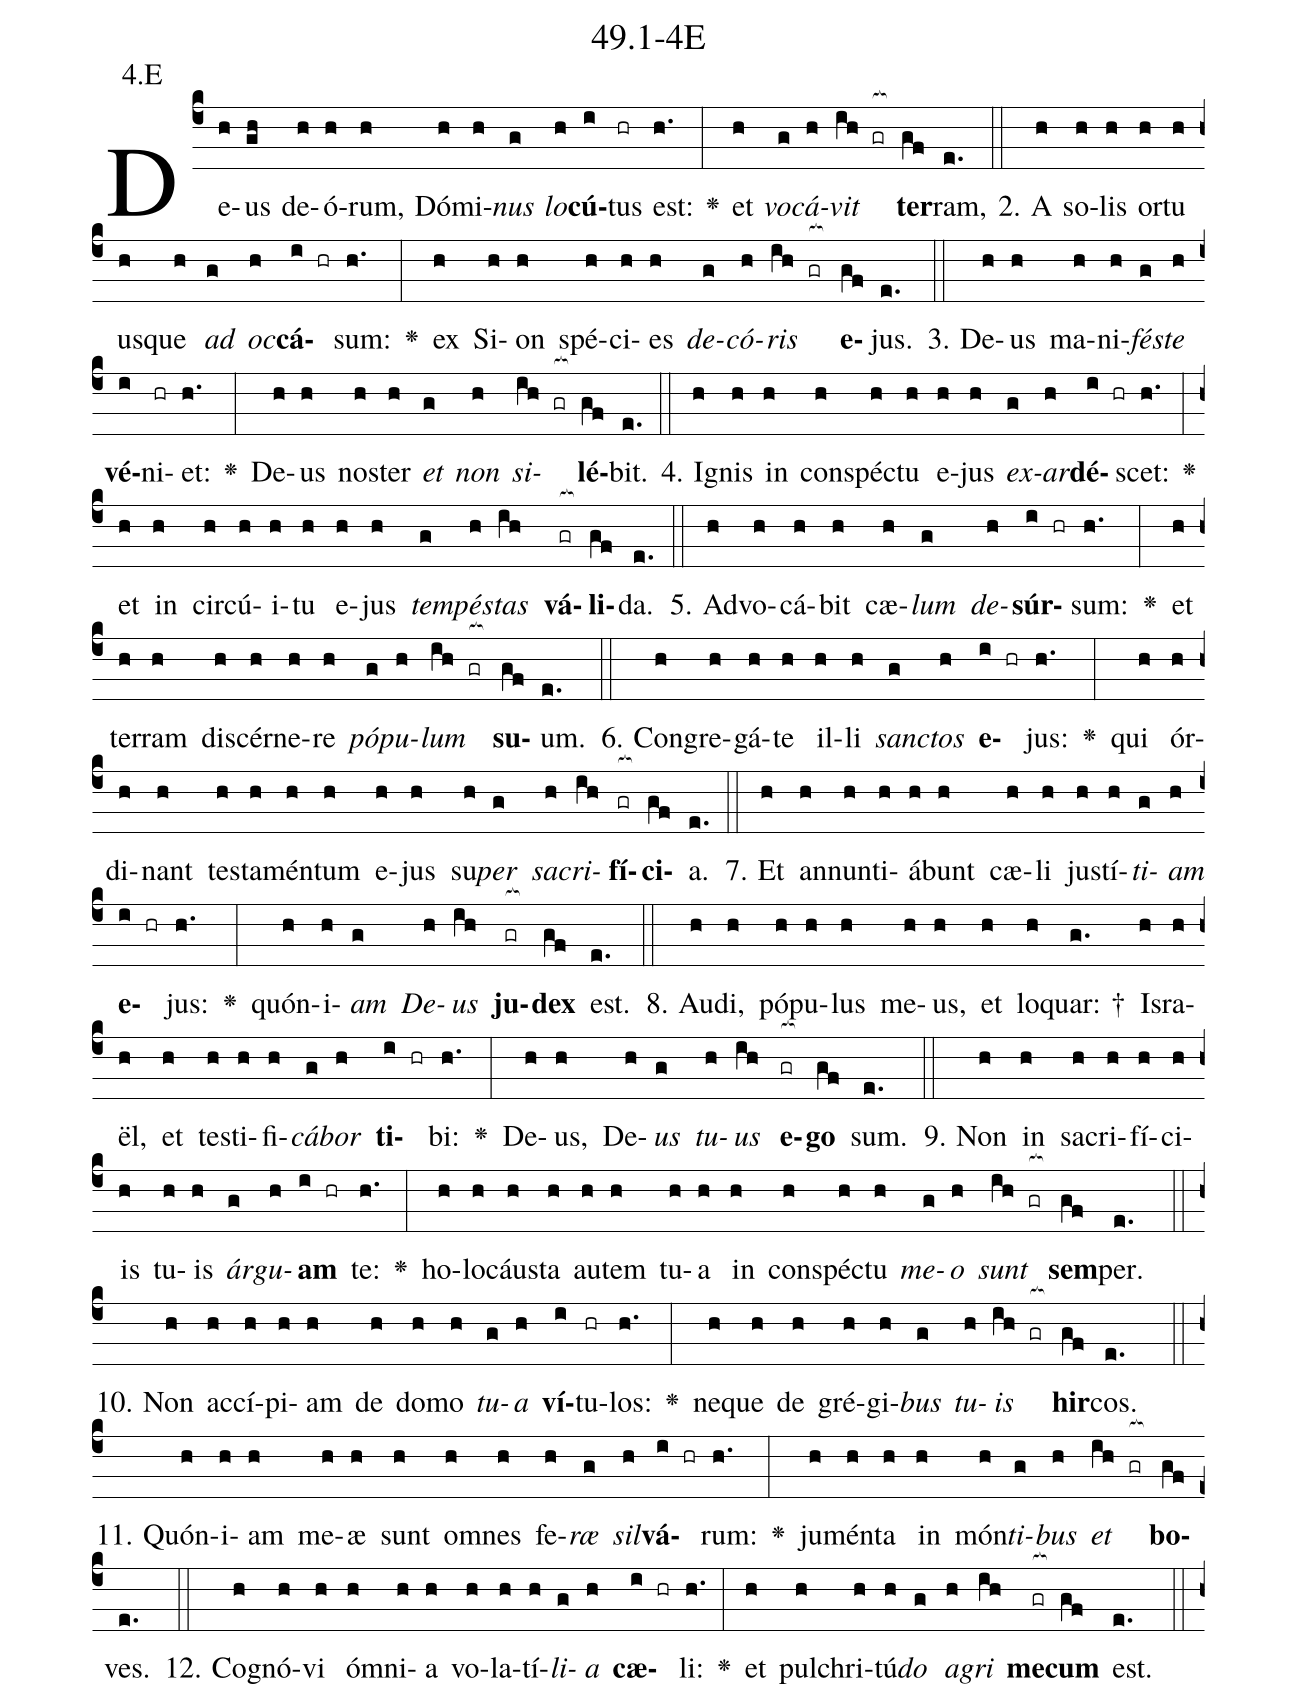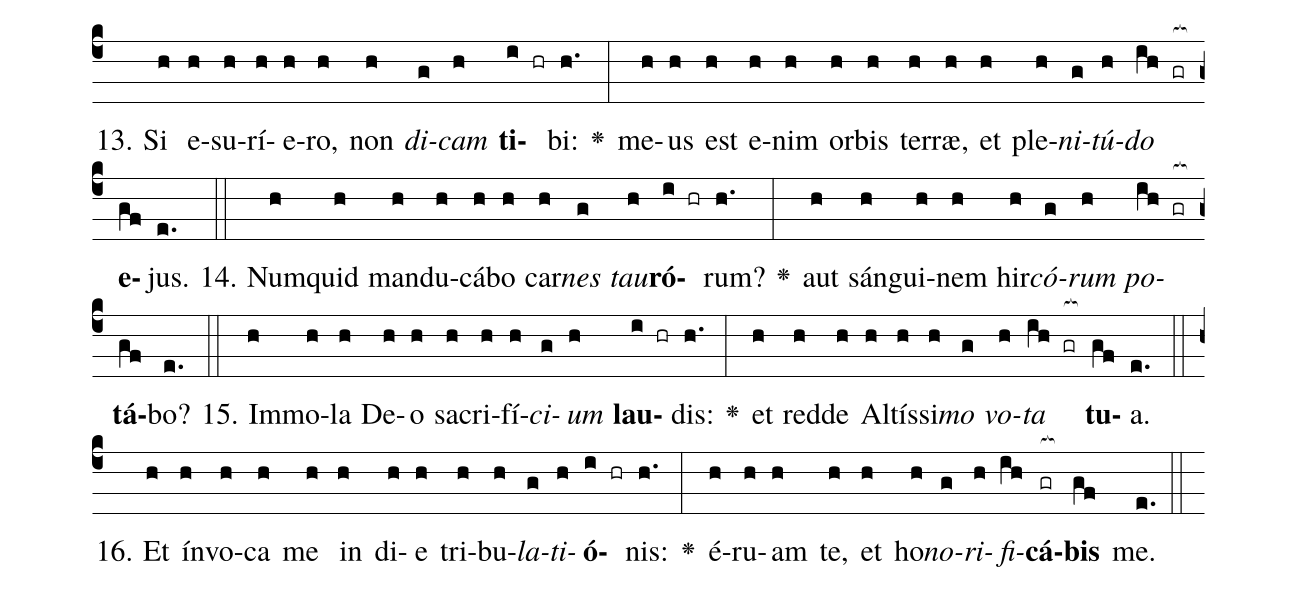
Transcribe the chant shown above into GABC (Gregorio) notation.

name: 49.1-4E;
annotation: 4.E;
%%
(c4)De(h)us(gh) de(h)ó(h)rum,(h) Dó(h)mi(h)<i>nus</i>(g) <i>lo</i>(h)<b>cú</b>(i)tus(hr) est:(h.) <v>\greheightstar</v>(:) et(h) <i>vo</i>(g)<i>cá</i>(h)<i>vit</i>(ih gr[ocb:1{]) <b>ter</b>(gf[ocb:0}])ram,(e.) (::)
2. A(h) so(h)lis(h) or(h)tu(h) us(h)que(h) <i>ad</i>(g) <i>oc</i>(h)<b>cá</b>(i hr)sum:(h.) <v>\greheightstar</v>(:) ex(h) Si(h)on(h) spé(h)ci(h)es(h) <i>de</i>(g)<i>có</i>(h)<i>ris</i>(ih gr[ocb:1{]) <b>e</b>(gf[ocb:0}])jus.(e.) (::)
3. De(h)us(h) ma(h)ni(h)<i>fés</i>(g)<i>te</i>(h) <b>vé</b>(i)ni(hr)et:(h.) <v>\greheightstar</v>(:) De(h)us(h) nos(h)ter(h) <i>et</i>(g) <i>non</i>(h) <i>si</i>(ih gr[ocb:1{])<b>lé</b>(gf[ocb:0}])bit.(e.) (::)
4. I(h)gnis(h) in(h) con(h)spéc(h)tu(h) e(h)jus(h) <i>ex</i>(g)<i>ar</i>(h)<b>dé</b>(i hr)scet:(h.) <v>\greheightstar</v>(:) et(h) in(h) cir(h)cú(h)i(h)tu(h) e(h)jus(h) <i>tem</i>(g)<i>pés</i>(h)<i>tas</i>(ih) <b>vá</b>(gr[ocb:1{])<b>li</b>(gf[ocb:0}])da.(e.) (::)
5. Ad(h)vo(h)cá(h)bit(h) cæ(h)<i>lum</i>(g) <i>de</i>(h)<b>súr</b>(i hr)sum:(h.) <v>\greheightstar</v>(:) et(h) ter(h)ram(h) di(h)scér(h)ne(h)re(h) <i>pó</i>(g)<i>pu</i>(h)<i>lum</i>(ih gr[ocb:1{]) <b>su</b>(gf[ocb:0}])um.(e.) (::)
6. Con(h)gre(h)gá(h)te(h) il(h)li(h) <i>sanc</i>(g)<i>tos</i>(h) <b>e</b>(i hr)jus:(h.) <v>\greheightstar</v>(:) qui(h) ór(h)di(h)nant(h) tes(h)ta(h)mén(h)tum(h) e(h)jus(h) su(h)<i>per</i>(g) <i>sa</i>(h)<i>cri</i>(ih)<b>fí</b>(gr[ocb:1{])<b>ci</b>(gf[ocb:0}])a.(e.) (::)
7. Et(h) an(h)nun(h)ti(h)á(h)bunt(h) cæ(h)li(h) jus(h)tí(h)<i>ti</i>(g)<i>am</i>(h) <b>e</b>(i hr)jus:(h.) <v>\greheightstar</v>(:) quón(h)i(h)<i>am</i>(g) <i>De</i>(h)<i>us</i>(ih) <b>ju</b>(gr[ocb:1{])<b>dex</b>(gf[ocb:0}]) est.(e.) (::)
8. Au(h)di,(h) pó(h)pu(h)lus(h) me(h)us,(h) et(h) lo(h)quar: †(g.) Is(h)ra(h)ël,(h) et(h) tes(h)ti(h)fi(h)<i>cá</i>(g)<i>bor</i>(h) <b>ti</b>(i hr)bi:(h.) <v>\greheightstar</v>(:) De(h)us,(h) De(h)<i>us</i>(g) <i>tu</i>(h)<i>us</i>(ih) <b>e</b>(gr[ocb:1{])<b>go</b>(gf[ocb:0}]) sum.(e.) (::)
9. Non(h) in(h) sa(h)cri(h)fí(h)ci(h)is(h) tu(h)is(h) <i>ár</i>(g)<i>gu</i>(h)<b>am</b>(i hr) te:(h.) <v>\greheightstar</v>(:) ho(h)lo(h)cáus(h)ta(h) au(h)tem(h) tu(h)a(h) in(h) con(h)spéc(h)tu(h) <i>me</i>(g)<i>o</i>(h) <i>sunt</i>(ih gr[ocb:1{]) <b>sem</b>(gf[ocb:0}])per.(e.) (::)
10. Non(h) ac(h)cí(h)pi(h)am(h) de(h) do(h)mo(h) <i>tu</i>(g)<i>a</i>(h) <b>ví</b>(i)tu(hr)los:(h.) <v>\greheightstar</v>(:) ne(h)que(h) de(h) gré(h)gi(h)<i>bus</i>(g) <i>tu</i>(h)<i>is</i>(ih gr[ocb:1{]) <b>hir</b>(gf[ocb:0}])cos.(e.) (::)
11. Quón(h)i(h)am(h) me(h)æ(h) sunt(h) om(h)nes(h) fe(h)<i>ræ</i>(g) <i>sil</i>(h)<b>vá</b>(i hr)rum:(h.) <v>\greheightstar</v>(:) ju(h)mén(h)ta(h) in(h) món(h)<i>ti</i>(g)<i>bus</i>(h) <i>et</i>(ih gr[ocb:1{]) <b>bo</b>(gf[ocb:0}])ves.(e.) (::)
12. Co(h)gnó(h)vi(h) óm(h)ni(h)a(h) vo(h)la(h)tí(h)<i>li</i>(g)<i>a</i>(h) <b>cæ</b>(i hr)li:(h.) <v>\greheightstar</v>(:) et(h) pul(h)chri(h)tú(h)<i>do</i>(g) <i>a</i>(h)<i>gri</i>(ih) <b>me</b>(gr[ocb:1{])<b>cum</b>(gf[ocb:0}]) est.(e.) (::)
13. Si(h) e(h)su(h)rí(h)e(h)ro,(h) non(h) <i>di</i>(g)<i>cam</i>(h) <b>ti</b>(i hr)bi:(h.) <v>\greheightstar</v>(:) me(h)us(h) est(h) e(h)nim(h) or(h)bis(h) ter(h)ræ,(h) et(h) ple(h)<i>ni</i>(g)<i>tú</i>(h)<i>do</i>(ih gr[ocb:1{]) <b>e</b>(gf[ocb:0}])jus.(e.) (::)
14. Num(h)quid(h) man(h)du(h)cá(h)bo(h) car(h)<i>nes</i>(g) <i>tau</i>(h)<b>ró</b>(i hr)rum?(h.) <v>\greheightstar</v>(:) aut(h) sán(h)gui(h)nem(h) hir(h)<i>có</i>(g)<i>rum</i>(h) <i>po</i>(ih gr[ocb:1{])<b>tá</b>(gf[ocb:0}])bo?(e.) (::)
15. Im(h)mo(h)la(h) De(h)o(h) sa(h)cri(h)fí(h)<i>ci</i>(g)<i>um</i>(h) <b>lau</b>(i hr)dis:(h.) <v>\greheightstar</v>(:) et(h) red(h)de(h) Al(h)tís(h)si(h)<i>mo</i>(g) <i>vo</i>(h)<i>ta</i>(ih gr[ocb:1{]) <b>tu</b>(gf[ocb:0}])a.(e.) (::)
16. Et(h) ín(h)vo(h)ca(h) me(h) in(h) di(h)e(h) tri(h)bu(h)<i>la</i>(g)<i>ti</i>(h)<b>ó</b>(i hr)nis:(h.) <v>\greheightstar</v>(:) é(h)ru(h)am(h) te,(h) et(h) ho(h)<i>no</i>(g)<i>ri</i>(h)<i>fi</i>(ih)<b>cá</b>(gr[ocb:1{])<b>bis</b>(gf[ocb:0}]) me.(e.) (::)
